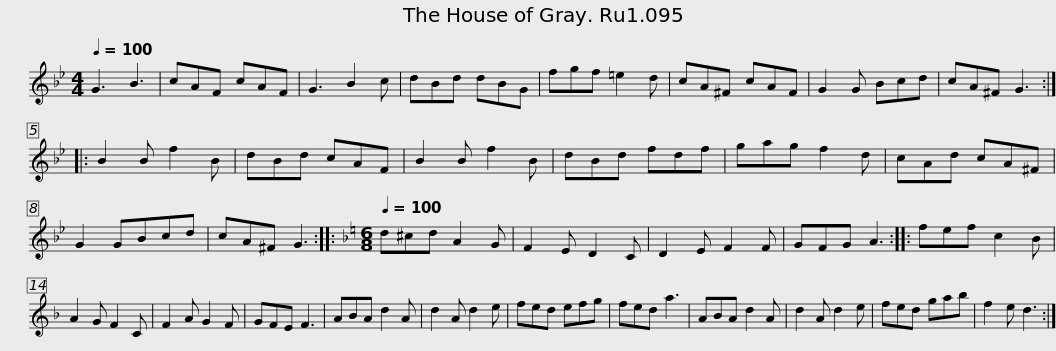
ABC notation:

X:1
L:1/8
Q:1/4=100
M:4/4
I:linebreak $
K:Gmin
V:1 treble
V:1
 G3 B3 | cAF cAF | G3 B2 c | dBd dBG | fgf =e2 d | %5
 cA^F cAF | G2 G Bcd | cA^F G3 ::$ B2 B f2 B | dBd cAF | %10
 B2 B f2 B | dBd fdf | gag f2 d | cAd cA^F | G2 GBcd |$ %15
 cA^F G3 ::[K:Dmin][M:6/8][Q:1/4=100] d^cd A2 G | F2 E D2 C | D2 E F2 F | GFG A3 :: %20
 fef c2 B | A2 G F2 C |$ F2 A G2 F | GFE F3 | ABA d2 A | %25
 d2 A d2 e | fed efg | fed a3 | ABA d2 A | d2 A d2 e |$ %30
 fed gab | f2 e d3 :| %32
